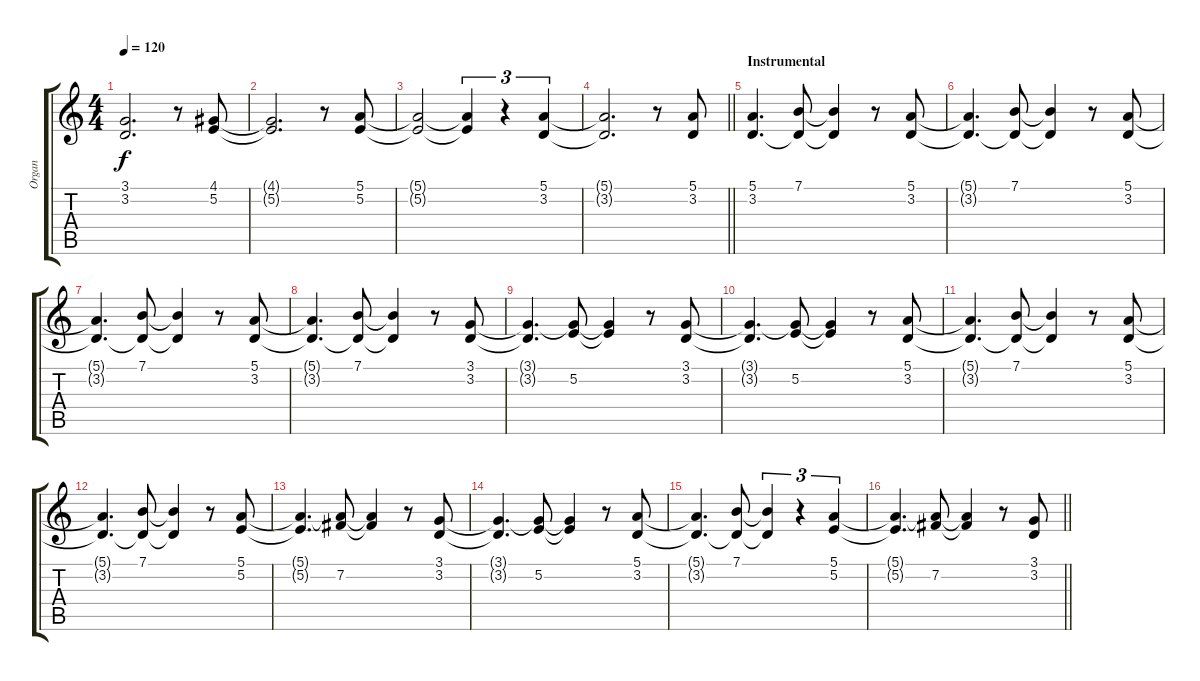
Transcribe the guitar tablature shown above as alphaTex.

\track ("Organ" "Organ") {instrument drawbarorgan}
\staff {score tabs}
\tuning (E4 B3 G3 D3 A2 E2) {hide}
\ts (4 4)
\tempo 120
\clef g2
\ks c
(3.1{t} 3.2{t}).2{d dy f} r.8 (4.1 5.2).8 |
(4.1{t} 5.2{t}).2{d} r.8 (5.1 5.2).8 |
(5.1{t} 5.2{t}).2 (5.1{t} 5.2{t}).4{tu (3 2)} r.4{tu (3 2)} (5.1 3.2).4{tu (3 2)} |
\barLineRight lightlight
(5.1{t} 3.2{t}).2{d} r.8 (5.1 3.2).8 |
\section ("" "Instrumental")
(5.1 3.2).4{d} (7.1 3.2{t}).8 (7.1{t} 3.2{t}).4 r.8 (5.1 3.2).8 |
(5.1{t} 3.2{t}).4{d} (7.1 3.2{t}).8 (7.1{t} 3.2{t}).4 r.8 (5.1 3.2).8 |
(5.1{t} 3.2{t}).4{d} (7.1 3.2{t}).8 (7.1{t} 3.2{t}).4 r.8 (5.1 3.2).8 |
(5.1{t} 3.2{t}).4{d} (7.1 3.2{t}).8 (7.1{t} 3.2{t}).4 r.8 (3.1 3.2).8 |
(3.1{t} 3.2{t}).4{d} (3.1{t} 5.2).8 (3.1{t} 5.2{t}).4 r.8 (3.1 3.2).8 |
(3.1{t} 3.2{t}).4{d} (3.1{t} 5.2).8 (3.1{t} 5.2{t}).4 r.8 (5.1 3.2).8 |
(5.1{t} 3.2{t}).4{d} (7.1 3.2{t}).8 (7.1{t} 3.2{t}).4 r.8 (5.1 3.2).8 |
(5.1{t} 3.2{t}).4{d} (7.1 3.2{t}).8 (7.1{t} 3.2{t}).4 r.8 (5.1 5.2).8 |
(5.1{t} 5.2{t}).4{d} (5.1{t} 7.2).8 (5.1{t} 7.2{t}).4 r.8 (3.1 3.2).8 |
(3.1{t} 3.2{t}).4{d} (3.1{t} 5.2).8 (3.1{t} 5.2{t}).4 r.8 (5.1 3.2).8 |
(5.1{t} 3.2{t}).4{d} (7.1 3.2{t}).8 (7.1{t} 3.2{t}).4{tu (3 2)} r.4{tu (3 2)} (5.1 5.2).4{tu (3 2)} |
\barLineRight lightlight
(5.1{t} 5.2{t}).4{d} (5.1{t} 7.2).8 (5.1{t} 7.2{t}).4 r.8 (3.1 3.2).8
